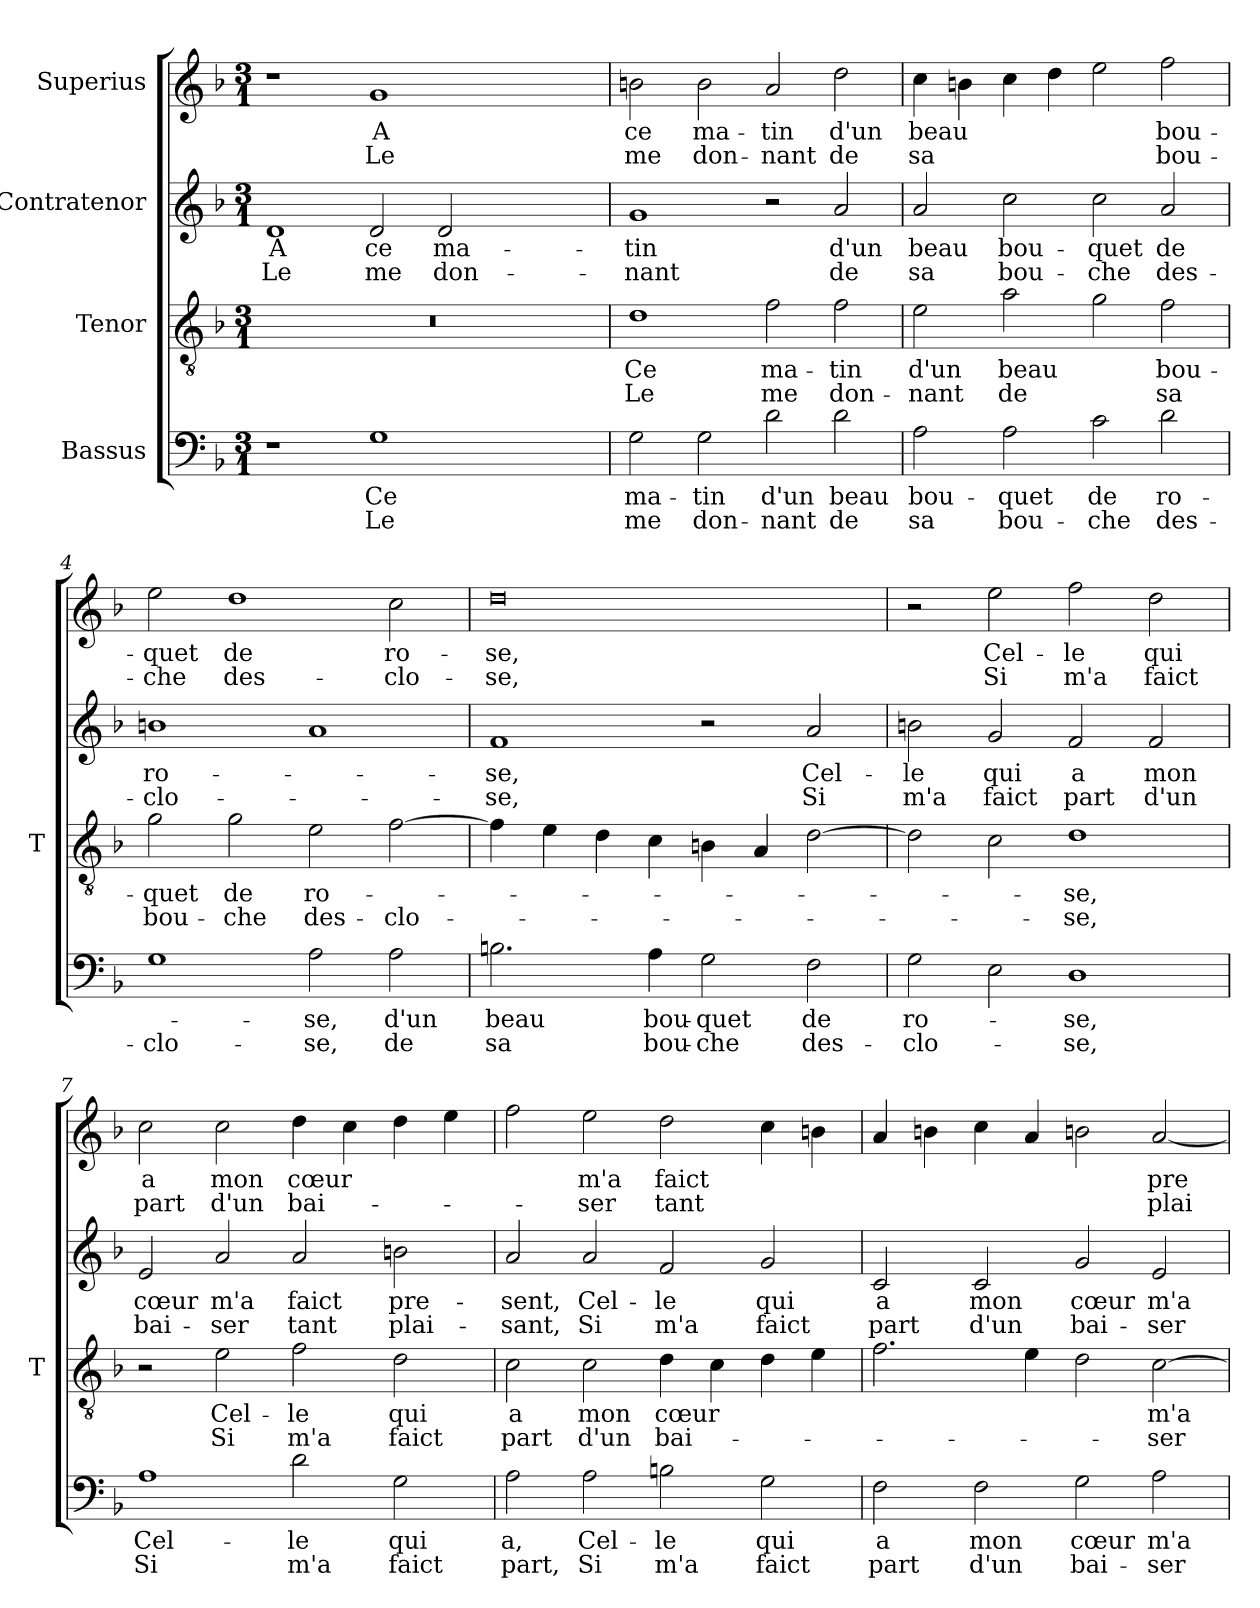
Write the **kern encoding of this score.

**kern	**text	**text	**kern	**text	**text	**kern	**text	**text	**kern	**text	**text
*part4	*part4	*part4	*part3	*part3	*part3	*part2	*part2	*part2	*part1	*part1	*part1
*staff4	*staff4	*staff4	*staff3	*staff3	*staff3	*staff2	*staff2	*staff2	*staff1	*staff1	*staff1
*I"Bassus	*	*	*I"Tenor	*	*	*I"Contratenor	*	*	*I"Superius	*	*
*	*	*	*I'T	*	*	*	*	*	*	*	*
*clefF4	*	*	*clefGv2	*	*	*clefG2	*	*	*clefG2	*	*
*k[b-]	*	*	*k[b-]	*	*	*k[b-]	*	*	*k[b-]	*	*
*M3/1	*	*	*M3/1	*	*	*M3/1	*	*	*M3/1	*	*
=1	=1	=1	=1	=1	=1	=1	=1	=1	=1	=1	=1
1r	.	.	0.r	.	.	1d	-A	-Le	1r	.	.
1G	-Ce	-Le	.	.	.	2d	-ce	-me	1g	-A	-Le
.	.	.	.	.	.	2d	ma-	don-	.	.	.
1ryy	.	.	.	.	.	1ryy	.	.	1ryy	.	.
=2	=2	=2	=2	=2	=2	=2	=2	=2	=2	=2	=2
2G	ma-	-me	1d	-Ce	-Le	1g	-tin	-nant	2bn	-ce	-me
2G	-tin	don-	.	.	.	.	.	.	2b	ma-	don-
2d	-d'un	-nant	2f	ma-	-me	2r	.	.	2a	-tin	-nant
2d	-beau	-de	2f	-tin	don-	2a	-d'un	-de	2dd	-d'un	-de
=3	=3	=3	=3	=3	=3	=3	=3	=3	=3	=3	=3
2A	bou-	-sa	2e	-d'un	-nant	2a	-beau	-sa	4cc	-beau	-sa
.	.	.	.	.	.	.	.	.	4bn	.	.
2A	-quet	bou-	2a	-beau	-de	2cc	bou-	bou-	4cc	.	.
.	.	.	.	.	.	.	.	.	4dd	.	.
2c	-de	-che	2g	.	.	2cc	-quet	-che	2ee	.	.
2d	ro-	des-	2f	bou-	-sa	2a	-de	des-	2ff	bou-	bou-
=4	=4	=4	=4	=4	=4	=4	=4	=4	=4	=4	=4
1G	.	clo-	2g	-quet	bou-	1bn	ro-	clo-	2ee	-quet	-che
.	.	.	2g	-de	-che	.	.	.	1dd	-de	des-
2A	-se,	-se,	2e	ro-	des-	1a	.	.	.	.	.
2A	-d'un	-de	[2f	.	clo-	.	.	.	2cc	ro-	clo-
=5	=5	=5	=5	=5	=5	=5	=5	=5	=5	=5	=5
2.Bn	-beau	-sa	4f]	.	.	1f	-se,	-se,	0dd	-se,	-se,
.	.	.	4e	.	.	.	.	.	.	.	.
.	.	.	4d	.	.	.	.	.	.	.	.
4A	bou-	bou-	4c	.	.	.	.	.	.	.	.
2G	-quet	-che	4Bn	.	.	2r	.	.	.	.	.
.	.	.	4A	.	.	.	.	.	.	.	.
2F	-de	des-	[2d	.	.	2a	Cel-	-Si	.	.	.
=6	=6	=6	=6	=6	=6	=6	=6	=6	=6	=6	=6
2G	ro-	clo-	2d]	.	.	2bn	-le	-m'a	2r	.	.
2E	.	.	2c	.	.	2g	-qui	-faict	2ee	Cel-	-Si
1D	-se,	-se,	1d	-se,	-se,	2f	-a	-part	2ff	-le	-m'a
.	.	.	.	.	.	2f	-mon	-d'un	2dd	-qui	-faict
=7	=7	=7	=7	=7	=7	=7	=7	=7	=7	=7	=7
1A	Cel-	-Si	2r	.	.	2e	-cœur	bai-	2cc	-a	-part
.	.	.	2e	Cel-	-Si	2a	-m'a	-ser	2cc	-mon	-d'un
2d	-le	-m'a	2f	-le	-m'a	2a	-faict	-tant	4dd	-cœur	bai-
.	.	.	.	.	.	.	.	.	4cc	.	.
2G	-qui	-faict	2d	-qui	-faict	2bn	pre-	plai-	4dd	.	.
.	.	.	.	.	.	.	.	.	4ee	.	.
=8	=8	=8	=8	=8	=8	=8	=8	=8	=8	=8	=8
2A	-a,	-part,	2c	-a	-part	2a	-sent,	-sant,	2ff	.	.
2A	Cel-	-Si	2c	-mon	-d'un	2a	Cel-	-Si	2ee	-m'a	-ser
2Bn	-le	-m'a	4d	-cœur	bai-	2f	-le	-m'a	2dd	-faict	-tant
.	.	.	4c	.	.	.	.	.	.	.	.
2G	-qui	-faict	4d	.	.	2g	-qui	-faict	4cc	.	.
.	.	.	4e	.	.	.	.	.	4bn	.	.
=9	=9	=9	=9	=9	=9	=9	=9	=9	=9	=9	=9
2F	-a	-part	2.f	.	.	2c	-a	-part	4a	.	.
.	.	.	.	.	.	.	.	.	4bn	.	.
2F	-mon	-d'un	.	.	.	2c	-mon	-d'un	4cc	.	.
.	.	.	4e	.	.	.	.	.	4a	.	.
2G	-cœur	bai-	2d	.	.	2g	-cœur	bai-	2bn	.	.
2A	-m'a	-ser	[2c	-m'a	-ser	2e	-m'a	-ser	[2a	pre-	plai-
=	=	=	=	=	=	=	=	=	=	=	=
*-	*-	*-	*-	*-	*-	*-	*-	*-	*-	*-	*-
